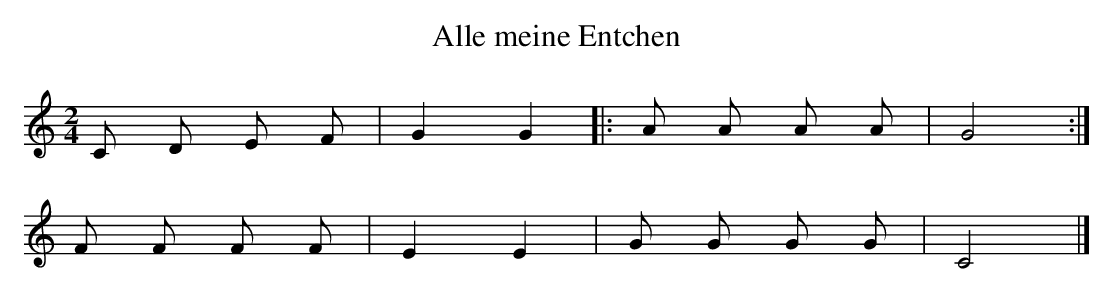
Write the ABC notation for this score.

X:1
T:Alle meine Entchen
M:2/4
L:1/8
K:C
C D E F | G2 G2 [|: A A A A | G4 :|]
F F F F | E2 E2 | G G G G | C4 |]
